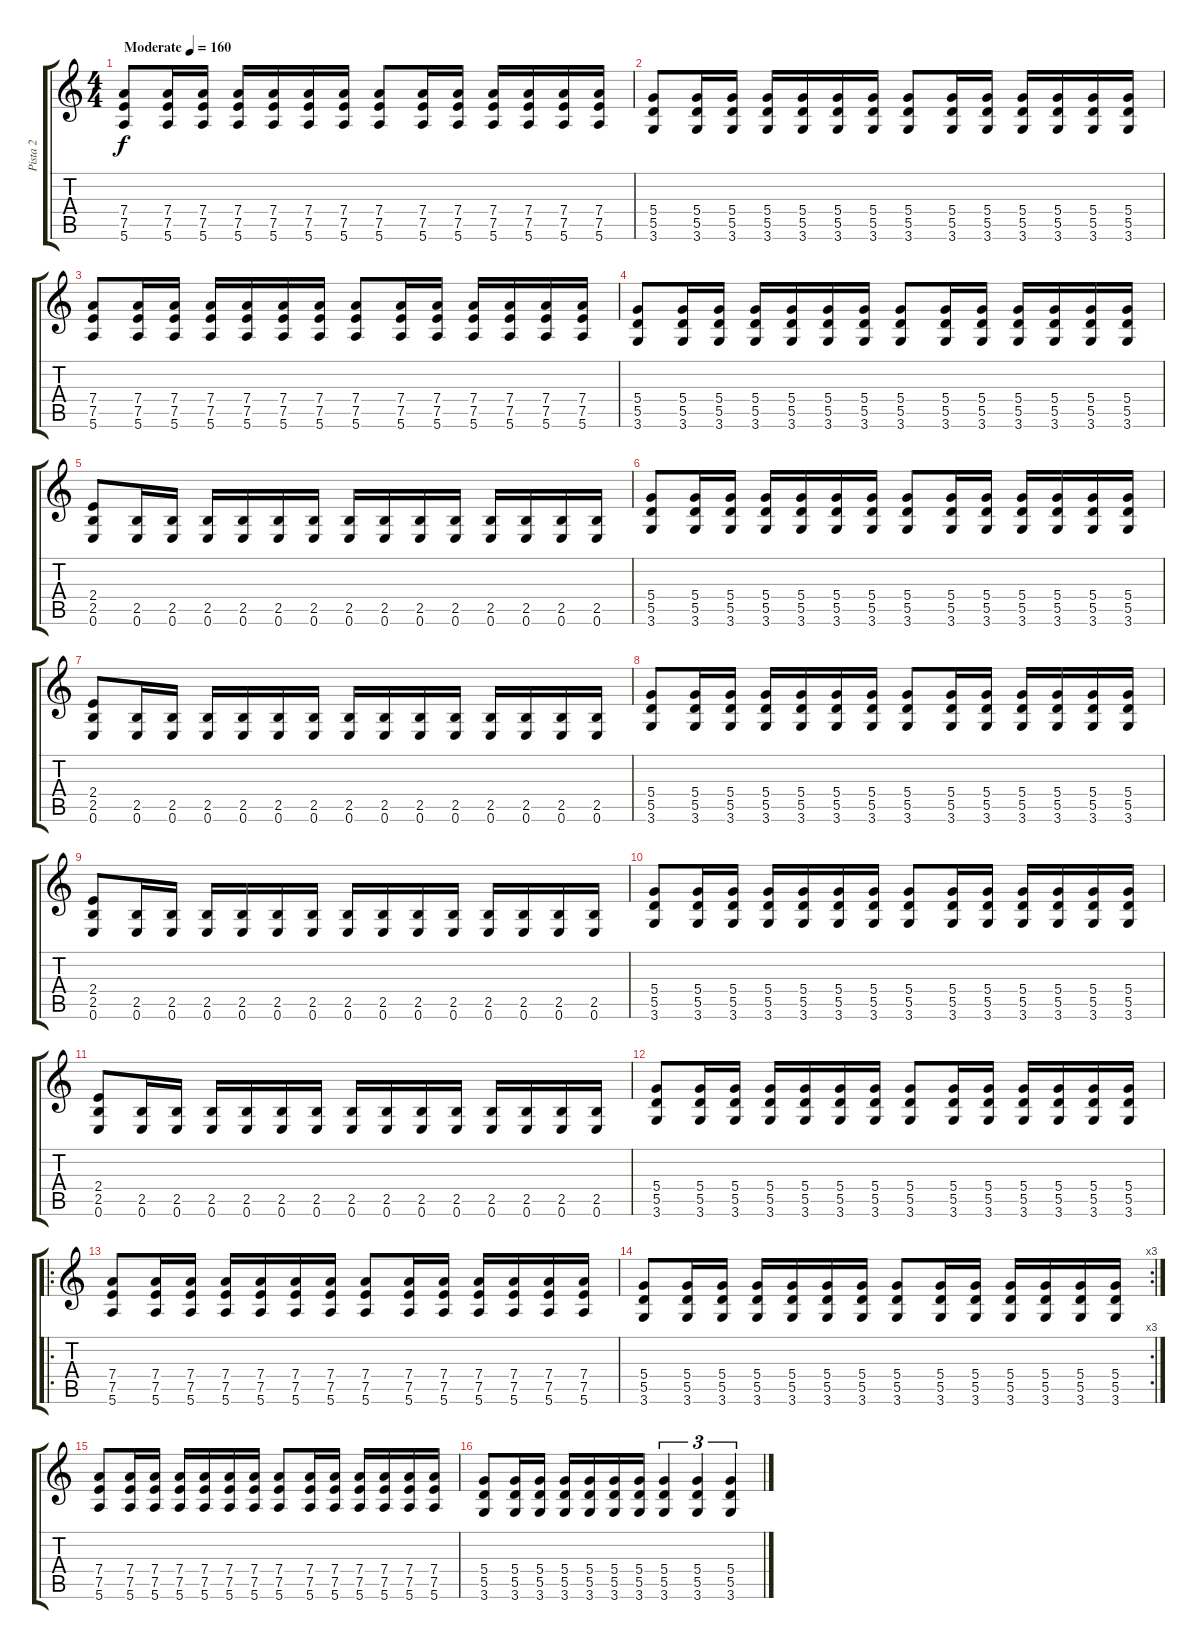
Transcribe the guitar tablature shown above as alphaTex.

\track ("Pista 2" "Pista 2") {instrument distortionguitar}
\staff {score tabs}
\tuning (E4 B3 G3 D3 A2 E2) {hide}
\ts (4 4)
\tempo (160 "Moderate")
\clef g2
\ks c
(7.4 7.5 5.6).8{dy f instrument distortionguitar} (7.4 7.5 5.6).16 (7.4 7.5 5.6).16 (7.4 7.5 5.6).16 (7.4 7.5 5.6).16 (7.4 7.5 5.6).16 (7.4 7.5 5.6).16 (7.4 7.5 5.6).8 (7.4 7.5 5.6).16 (7.4 7.5 5.6).16 (7.4 7.5 5.6).16 (7.4 7.5 5.6).16 (7.4 7.5 5.6).16 (7.4 7.5 5.6).16 |
(5.4 5.5 3.6).8 (5.4 5.5 3.6).16 (5.4 5.5 3.6).16 (5.4 5.5 3.6).16 (5.4 5.5 3.6).16 (5.4 5.5 3.6).16 (5.4 5.5 3.6).16 (5.4 5.5 3.6).8 (5.4 5.5 3.6).16 (5.4 5.5 3.6).16 (5.4 5.5 3.6).16 (5.4 5.5 3.6).16 (5.4 5.5 3.6).16 (5.4 5.5 3.6).16 |
(7.4 7.5 5.6).8 (7.4 7.5 5.6).16 (7.4 7.5 5.6).16 (7.4 7.5 5.6).16 (7.4 7.5 5.6).16 (7.4 7.5 5.6).16 (7.4 7.5 5.6).16 (7.4 7.5 5.6).8 (7.4 7.5 5.6).16 (7.4 7.5 5.6).16 (7.4 7.5 5.6).16 (7.4 7.5 5.6).16 (7.4 7.5 5.6).16 (7.4 7.5 5.6).16 |
(5.4 5.5 3.6).8 (5.4 5.5 3.6).16 (5.4 5.5 3.6).16 (5.4 5.5 3.6).16 (5.4 5.5 3.6).16 (5.4 5.5 3.6).16 (5.4 5.5 3.6).16 (5.4 5.5 3.6).8 (5.4 5.5 3.6).16 (5.4 5.5 3.6).16 (5.4 5.5 3.6).16 (5.4 5.5 3.6).16 (5.4 5.5 3.6).16 (5.4 5.5 3.6).16 |
(2.4 2.5 0.6).8 (2.5 0.6).16 (2.5 0.6).16 (2.5 0.6).16 (2.5 0.6).16 (2.5 0.6).16 (2.5 0.6).16 (2.5 0.6).16 (2.5 0.6).16 (2.5 0.6).16 (2.5 0.6).16 (2.5 0.6).16 (2.5 0.6).16 (2.5 0.6).16 (2.5 0.6).16 |
(5.4 5.5 3.6).8 (5.4 5.5 3.6).16 (5.4 5.5 3.6).16 (5.4 5.5 3.6).16 (5.4 5.5 3.6).16 (5.4 5.5 3.6).16 (5.4 5.5 3.6).16 (5.4 5.5 3.6).8 (5.4 5.5 3.6).16 (5.4 5.5 3.6).16 (5.4 5.5 3.6).16 (5.4 5.5 3.6).16 (5.4 5.5 3.6).16 (5.4 5.5 3.6).16 |
(2.4 2.5 0.6).8 (2.5 0.6).16 (2.5 0.6).16 (2.5 0.6).16 (2.5 0.6).16 (2.5 0.6).16 (2.5 0.6).16 (2.5 0.6).16 (2.5 0.6).16 (2.5 0.6).16 (2.5 0.6).16 (2.5 0.6).16 (2.5 0.6).16 (2.5 0.6).16 (2.5 0.6).16 |
(5.4 5.5 3.6).8 (5.4 5.5 3.6).16 (5.4 5.5 3.6).16 (5.4 5.5 3.6).16 (5.4 5.5 3.6).16 (5.4 5.5 3.6).16 (5.4 5.5 3.6).16 (5.4 5.5 3.6).8 (5.4 5.5 3.6).16 (5.4 5.5 3.6).16 (5.4 5.5 3.6).16 (5.4 5.5 3.6).16 (5.4 5.5 3.6).16 (5.4 5.5 3.6).16 |
(2.4 2.5 0.6).8 (2.5 0.6).16 (2.5 0.6).16 (2.5 0.6).16 (2.5 0.6).16 (2.5 0.6).16 (2.5 0.6).16 (2.5 0.6).16 (2.5 0.6).16 (2.5 0.6).16 (2.5 0.6).16 (2.5 0.6).16 (2.5 0.6).16 (2.5 0.6).16 (2.5 0.6).16 |
(5.4 5.5 3.6).8 (5.4 5.5 3.6).16 (5.4 5.5 3.6).16 (5.4 5.5 3.6).16 (5.4 5.5 3.6).16 (5.4 5.5 3.6).16 (5.4 5.5 3.6).16 (5.4 5.5 3.6).8 (5.4 5.5 3.6).16 (5.4 5.5 3.6).16 (5.4 5.5 3.6).16 (5.4 5.5 3.6).16 (5.4 5.5 3.6).16 (5.4 5.5 3.6).16 |
(2.4 2.5 0.6).8 (2.5 0.6).16 (2.5 0.6).16 (2.5 0.6).16 (2.5 0.6).16 (2.5 0.6).16 (2.5 0.6).16 (2.5 0.6).16 (2.5 0.6).16 (2.5 0.6).16 (2.5 0.6).16 (2.5 0.6).16 (2.5 0.6).16 (2.5 0.6).16 (2.5 0.6).16 |
(5.4 5.5 3.6).8 (5.4 5.5 3.6).16 (5.4 5.5 3.6).16 (5.4 5.5 3.6).16 (5.4 5.5 3.6).16 (5.4 5.5 3.6).16 (5.4 5.5 3.6).16 (5.4 5.5 3.6).8 (5.4 5.5 3.6).16 (5.4 5.5 3.6).16 (5.4 5.5 3.6).16 (5.4 5.5 3.6).16 (5.4 5.5 3.6).16 (5.4 5.5 3.6).16 |
\ro
(7.4 7.5 5.6).8 (7.4 7.5 5.6).16 (7.4 7.5 5.6).16 (7.4 7.5 5.6).16 (7.4 7.5 5.6).16 (7.4 7.5 5.6).16 (7.4 7.5 5.6).16 (7.4 7.5 5.6).8 (7.4 7.5 5.6).16 (7.4 7.5 5.6).16 (7.4 7.5 5.6).16 (7.4 7.5 5.6).16 (7.4 7.5 5.6).16 (7.4 7.5 5.6).16 |
\rc 3
(5.4 5.5 3.6).8 (5.4 5.5 3.6).16 (5.4 5.5 3.6).16 (5.4 5.5 3.6).16 (5.4 5.5 3.6).16 (5.4 5.5 3.6).16 (5.4 5.5 3.6).16 (5.4 5.5 3.6).8 (5.4 5.5 3.6).16 (5.4 5.5 3.6).16 (5.4 5.5 3.6).16 (5.4 5.5 3.6).16 (5.4 5.5 3.6).16 (5.4 5.5 3.6).16 |
(7.4 7.5 5.6).8 (7.4 7.5 5.6).16 (7.4 7.5 5.6).16 (7.4 7.5 5.6).16 (7.4 7.5 5.6).16 (7.4 7.5 5.6).16 (7.4 7.5 5.6).16 (7.4 7.5 5.6).8 (7.4 7.5 5.6).16 (7.4 7.5 5.6).16 (7.4 7.5 5.6).16 (7.4 7.5 5.6).16 (7.4 7.5 5.6).16 (7.4 7.5 5.6).16 |
(5.4 5.5 3.6).8 (5.4 5.5 3.6).16 (5.4 5.5 3.6).16 (5.4 5.5 3.6).16 (5.4 5.5 3.6).16 (5.4 5.5 3.6).16 (5.4 5.5 3.6).16 (5.4 5.5 3.6).4{tu (3 2)} (5.4 5.5 3.6).4{tu (3 2)} (5.4 5.5 3.6).4{tu (3 2)}
